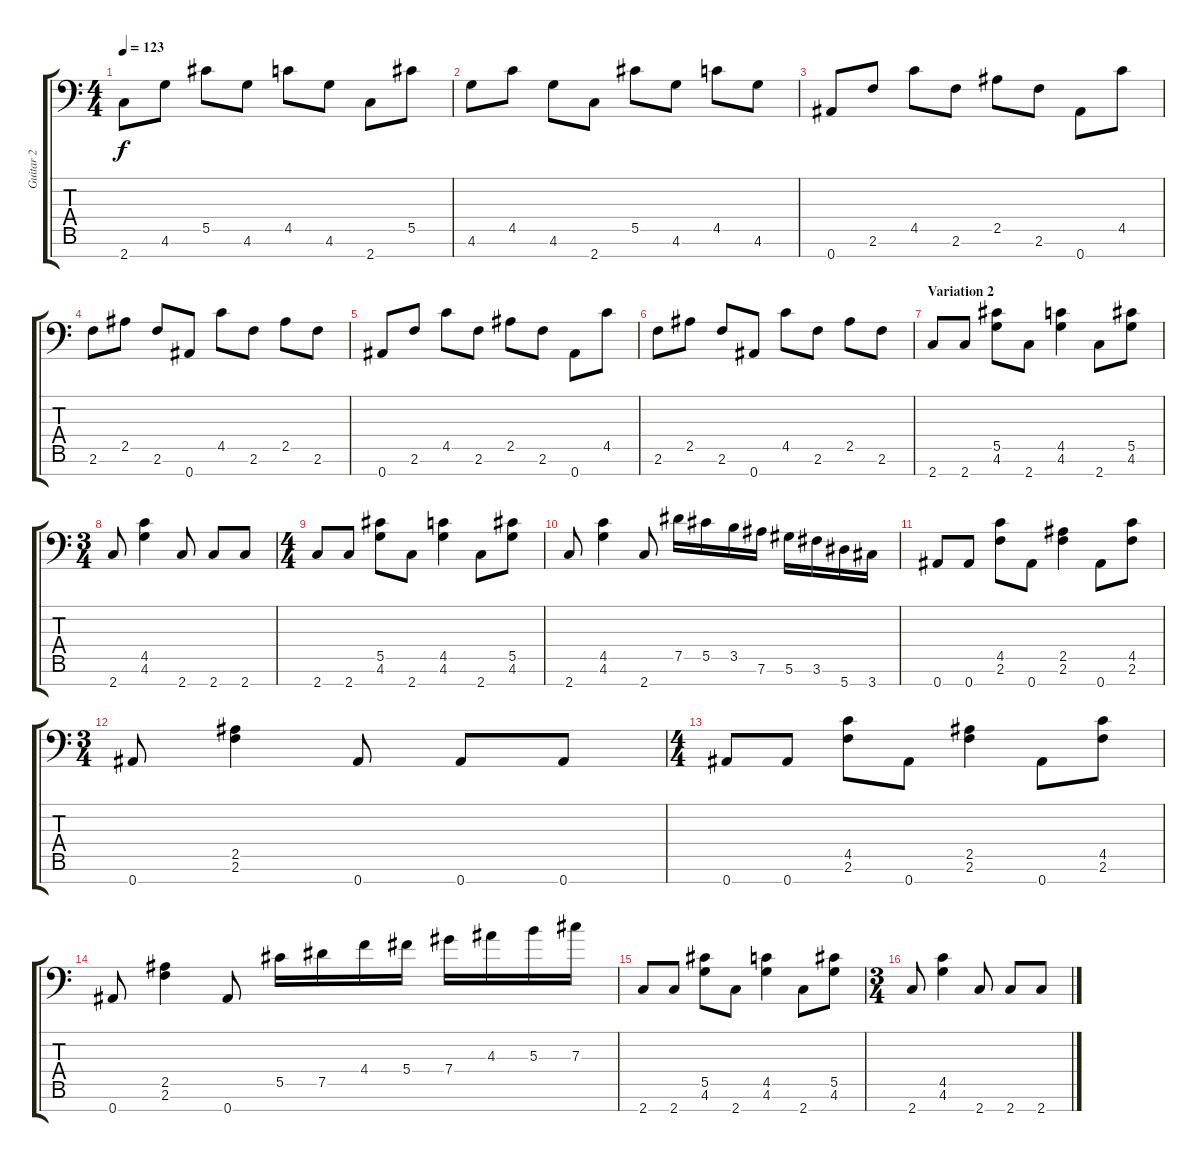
\track ("Guitar 2" "Guitar 2") {instrument distortionguitar}
\staff {score tabs}
\tuning (Eb4 Bb3 Gb3 Db3 Ab2 Eb2 Bb1) {hide}
\ts (4 4)
\tempo 123
\clef f4
\ks c
2.7.8{dy f} 4.6.8 5.5.8 4.6.8 4.5.8 4.6.8 2.7.8 5.5.8 |
4.6.8 4.5.8 4.6.8 2.7.8 5.5.8 4.6.8 4.5.8 4.6.8 |
0.7.8 2.6.8 4.5.8 2.6.8 2.5.8 2.6.8 0.7.8 4.5.8 |
2.6.8 2.5.8 2.6.8 0.7.8 4.5.8 2.6.8 2.5.8 2.6.8 |
0.7.8 2.6.8 4.5.8 2.6.8 2.5.8 2.6.8 0.7.8 4.5.8 |
2.6.8 2.5.8 2.6.8 0.7.8 4.5.8 2.6.8 2.5.8 2.6.8 |
\section ("" "Variation 2")
2.7.8 2.7.8 (5.5 4.6).8 2.7.8 (4.5 4.6).4 2.7.8 (5.5 4.6).8 |
\ts (3 4)
2.7.8 (4.5 4.6).4 2.7.8 2.7.8 2.7.8 |
\ts (4 4)
2.7.8 2.7.8 (5.5 4.6).8 2.7.8 (4.5 4.6).4 2.7.8 (5.5 4.6).8 |
2.7.8 (4.5 4.6).4 2.7.8 7.5.16 5.5.16 3.5.16 7.6.16 5.6.16 3.6.16 5.7.16 3.7.16 |
0.7.8 0.7.8 (4.5 2.6).8 0.7.8 (2.5 2.6).4 0.7.8 (4.5 2.6).8 |
\ts (3 4)
0.7.8 (2.5 2.6).4 0.7.8 0.7.8 0.7.8 |
\ts (4 4)
0.7.8 0.7.8 (4.5 2.6).8 0.7.8 (2.5 2.6).4 0.7.8 (4.5 2.6).8 |
0.7.8 (2.5 2.6).4 0.7.8 5.5.16 7.5.16 4.4.16 5.4.16 7.4.16 4.3.16 5.3.16 7.3.16 |
2.7.8 2.7.8 (5.5 4.6).8 2.7.8 (4.5 4.6).4 2.7.8 (5.5 4.6).8 |
\ts (3 4)
2.7.8 (4.5 4.6).4 2.7.8 2.7.8 2.7.8
